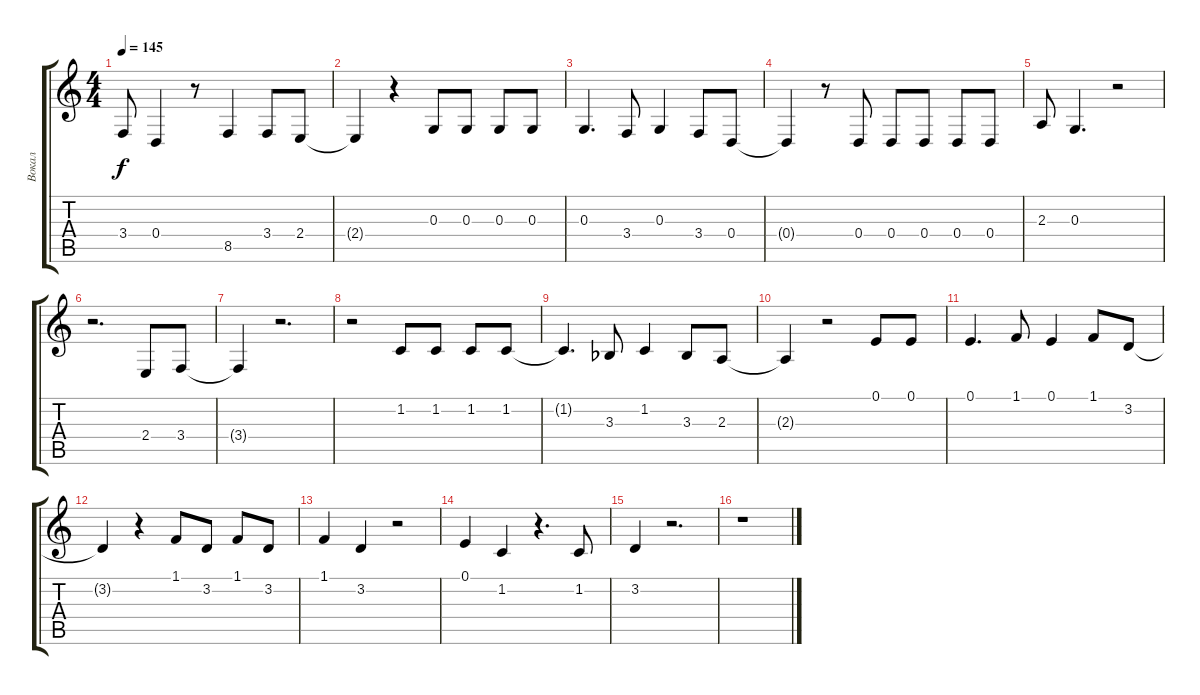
\track ("Вокал" "Вокал") {instrument oboe}
\staff {score tabs}
\tuning (E4 B3 G3 D3 A2 E2) {hide}
\ts (4 4)
\tempo 145
\clef g2
\ks c
3.4.8{dy f} 0.4.4 r.8 8.5.4 3.4.8 2.4.8 |
2.4{t}.4 r.4 0.3.8 0.3.8 0.3.8 0.3.8 |
0.3.4{d} 3.4.8 0.3.4 3.4.8 0.4.8 |
0.4{t}.4 r.8 0.4.8 0.4.8 0.4.8 0.4.8 0.4.8 |
2.3.8 0.3.4{d} r.2 |
r.2{d} 2.4.8 3.4.8 |
3.4{t}.4 r.2{d} |
r.2 1.2.8 1.2.8 1.2.8 1.2.8 |
1.2{t}.4{d} 3.3{acc b}.8 1.2.4 3.3{acc b}.8 2.3.8 |
2.3{t}.4 r.2 0.1.8 0.1.8 |
0.1.4{d} 1.1.8 0.1.4 1.1.8 3.2.8 |
3.2{t}.4 r.4 1.1.8 3.2.8 1.1.8 3.2.8 |
1.1.4 3.2.4 r.2 |
0.1.4 1.2.4 r.4{d} 1.2.8 |
3.2.4 r.2{d} |
r.1
